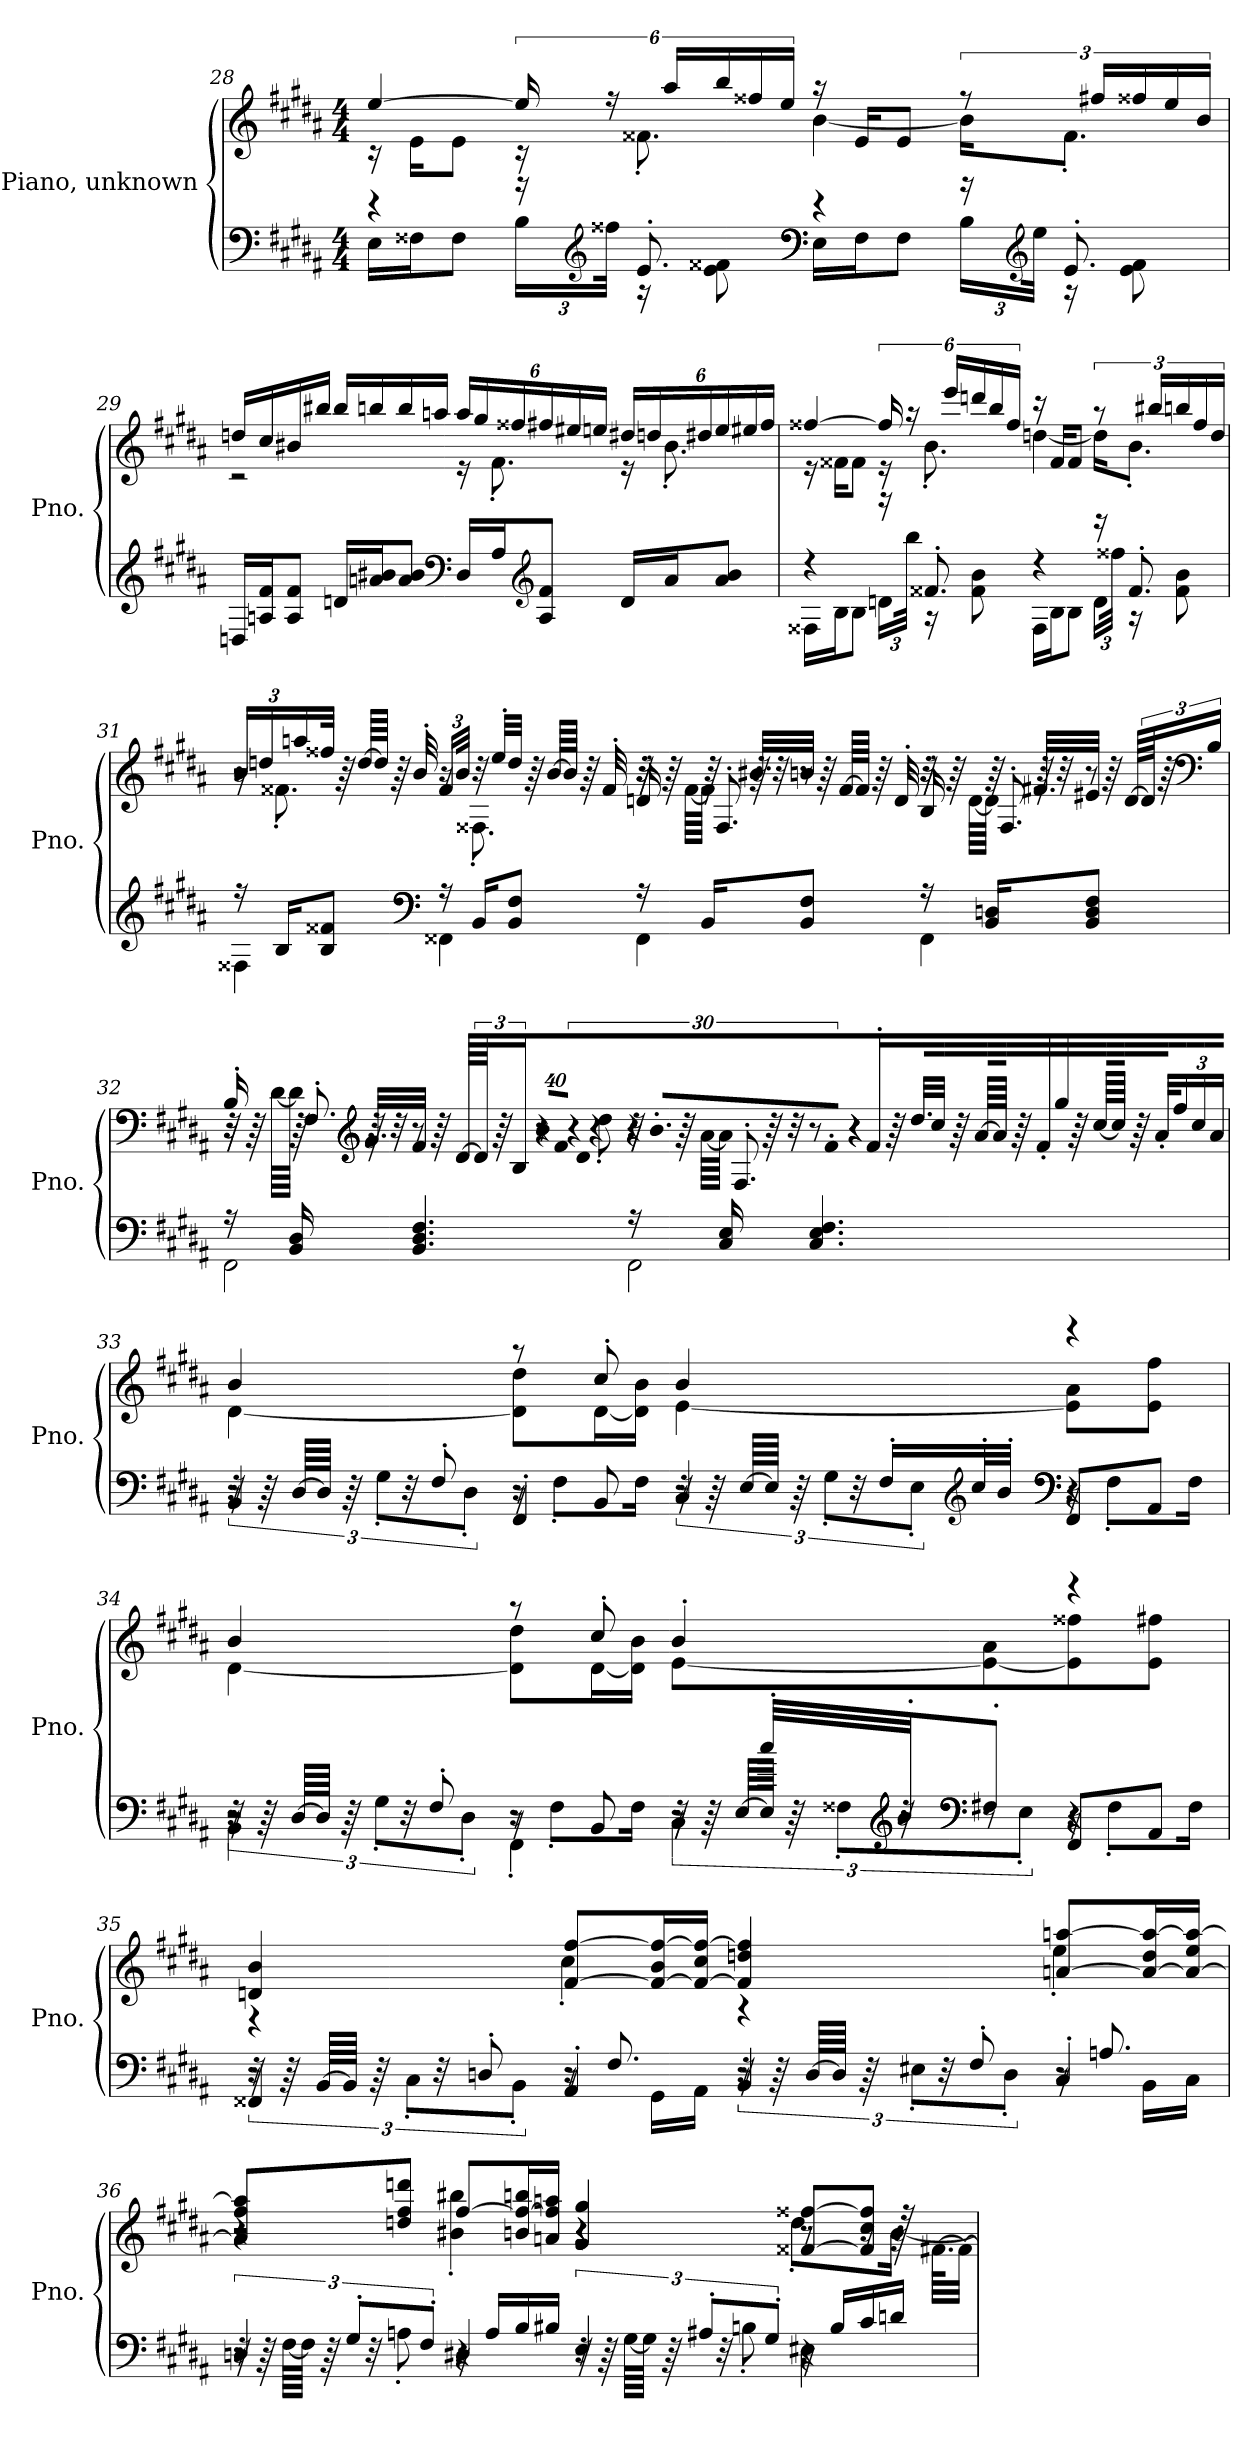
**kern	**kern
*part1	*part1
*staff2	*staff1
*I"Piano, unknown	*
*I'Pno.	*
!!LO:LB:g=z
*clefF4	*clefG2
*k[f#c#g#d#a#]	*k[f#c#g#d#a#]
*M4/4	*M4/4
=28	=28
*^	*^
4r	16E\LL	[4ee/	16r
.	16F##X\J	.	16e\KL
.	8F##\J	.	8e\J
*	*Xbrackettup	*	*
16r	24B\LL	24ee/]	16r
*clefG2	*	*	*
.	48ff##X\JJk	24r	.
8.e'/	16r	.	8.f##X'\
.	.	24aa#/LL	.
*	*	*Xbrackettup	*
.	8e\ 8f##X\	24bb/	.
.	.	24ff##X/	.
.	.	24ee/JJ	.
*clefF4	*	*	*
4r	16E\LL	16r	[4b\
.	16F##\J	16e/KL	.
.	8F##\J	8e/J	.
*	*	*brackettup	*
16r	24B\LL	12r	16b\KL]
*clefG2	*	*	*
.	48ee\JJk	.	.
8.e'/	16r	.	8.f##'\J
.	.	24ff#X/LL	.
*	*	*Xbrackettup	*
.	8e\ 8f##\	24ff##X/	.
.	.	24ee/	.
.	.	24b/JJ	.
*v	*v	*	*
!!LO:LB:g=z	!!
=29	=29	=29
16Dn/LL	16ddn/LL	2r
16An/ 16f#/J	16cc#/	.
8A/ 8f#/J	16b#X/	.
.	16bb#X/JJ	.
16dn/LL	16bb#/LL	.
16an/ 16b#X/J	16bbn/	.
8a/ 8b#/J	16bb/	.
.	16aan/JJ	.
*clefF4	*	*
16D/LL	24aa/LL	16r
.	24gg#/	.
16A/J	.	8.f#'\
.	24ff##X/	.
*clefG2	*	*
8A/ 8f#/J	24ff#X/	.
.	24ee#X/	.
.	24een/JJ	.
16d/LL	24dd#X/LL	16r
.	24ddn/	.
16a/J	.	8.b#'\
.	24dd#X/	.
8a/ 8b#/J	24ee/	.
.	24ee#X/	.
.	24ff#/JJ	.
!!LO:LB:g=z	!!
=30	=30	=30
*^	*	*
4r	16F##X\LL	[4ff##X/	16r
.	16B\J	.	16f##X\KL
.	8B\J	.	8f##\J
*	*	*brackettup	*
16r	24dn\LL	24ff##/]	16r
.	48bb\JJk	24r	.
8.f##X'/	16r	.	8.b'\
.	.	24eee/LL	.
*	*	*Xbrackettup	*
.	8f##\ 8b\	24dddn/	.
.	.	24bb/	.
.	.	24ff##/JJ	.
4r	16F##\LL	16r	[4ddn\
.	16B\J	16f##/KL	.
.	8B\J	8f##/J	.
*	*	*brackettup	*
16r	24d\LL	12r	16dd\KL]
.	48ff##X\JJk	.	.
8.f##'/	16r	.	8.b'\J
.	.	24bb#X/LL	.
*	*	*Xbrackettup	*
.	8f##\ 8b\	24bbn/	.
.	.	24ff##/	.
.	.	24dd/JJ	.
!!LO:LB:g=z
=31	=31	=31	=31
*	*	*	*^
16r	4F##X\	24b/LL	16r	2r
.	.	24ddn/	.	.
16B/KL	.	.	8.f##X'\	.
.	.	24aan/	.	.
8B/ 8f##X/J	.	32ff##X/JJk	.	.
.	.	64r	.	.
.	.	[64dd/LLLL	.	.
.	.	64dd/JJJJ]	.	.
.	.	64r	.	.
.	.	32b'/	.	.
*clefF4	*	*	*	*
16r	4FF##X\	24f##/LL	16r	.
.	.	48b/JJk	.	.
16BB/KL	.	32r	8.F##X'\	.
.	.	32ee'/LLL	.	.
8BB/ 8F##/J	.	32dd/JJJ	.	.
.	.	64r	.	.
.	.	[64b/LLLL	.	.
.	.	64b/JJJJ]	.	.
.	.	64r	.	.
.	.	32f##'/	.	.
16r	4FF##\	16dn'/	32r	16r
.	.	.	64r	.
.	.	.	[64f##\LLLL	.
16BB/KL	.	64r	64f##\JJJJ]	8.F##'/
.	.	32.b#X/LLL	64r	.
.	.	.	32r	.
8BB/ 8F##/J	.	32bn/JJJ	8r	.
.	.	64r	.	.
.	.	[64f##/LLLL	.	.
.	.	64f##/JJJJ]	.	.
.	.	64r	.	.
.	.	32d'/	.	.
16r	4FF##\	16B'/	32r	16r
.	.	.	64r	.
.	.	.	[64d\LLLL	.
16BB/ 16Dn/KL	.	64r	64d\JJJJ]	8.F##'/
.	.	32.f#X/LLL	64r	.
.	.	.	32r	.
8BB/ 8D/ 8F##/J	.	32e#X/JJJ	8r	.
.	.	64r	.	.
.	.	[64d/LLLL	.	.
*	*	*brackettup	*	*
.	.	96d/JJJJ]	.	.
.	.	96r	.	.
*	*	*clefF4	*	*
.	.	24B/	.	.
!!LO:PB:g=z	!!	!!
=32	=32	=32	=32	=32
16r	2FF#\	16B'/	32r	16r
.	.	.	64r	.
.	.	.	[64d#\LLLL	.
16BB/ 16D#/	.	64r	64d#\JJJJ]	8.F#'/
*	*	*clefG2	*	*
.	.	32.g#/LLL	64r	.
.	.	.	32r	.
4.BB/ 4.D#/ 4.F#/	.	32f#/JJJ	8r	.
.	.	64r	.	.
.	.	[64d#/LLLL	.	.
.	.	96d#/JJJJ]	.	.
.	.	96r	.	.
.	.	24B/	.	.
!	!	!LO:N:vis=32	!	!
.	.	640%23b/LLL	8r	4r
!	!	!LO:N:vis=32	!	!
.	.	640%23f#/JJJ	.	.
!	!	!LO:N:vis=64	!	!
.	.	960%17r	.	.
!	!	!LO:N:vis=64	!	!
.	.	960%17d#/	.	.
!	!	!LO:N:vis=32	!	!
.	.	640%23r	.	.
.	.	.	8dd#'\	.
!	!	!LO:N:vis=64	!	!
.	.	960%17r	.	.
!	!	!LO:N:vis=32.	!	!
.	.	1920%103b'/LLL	.	.
!	!	!LO:N:vis=32	!	!
.	.	640%23f#'/JJJ	.	.
16r	2FF#\	.	32r	16r
.	.	16f#'/	.	.
.	.	.	64r	.
.	.	.	[64a#\LLLL	.
16C#/ 16E/	.	.	64a#\JJJJ]	8.F#'/
.	.	64r	.	.
.	.	.	64r	.
.	.	32.dd#/LLL	.	.
.	.	.	32r	.
4.C#/ 4.E/ 4.F#/	.	.	8r	.
.	.	32cc#/JJJ	.	.
.	.	64r	.	.
.	.	[64a#/LLLL	.	.
.	.	64a#/JJJJ]	.	.
.	.	64r	.	.
.	.	32f#'/	.	.
.	.	.	4r	4r
.	.	32gg#/	.	.
.	.	64r	.	.
.	.	[64cc#/LLLL	.	.
.	.	64cc#/JJJJ]	.	.
.	.	64r	.	.
.	.	32a#'/KLL	.	.
*	*	*Xbrackettup	*	*
.	.	24ff#/	.	.
.	.	24cc#/	.	.
.	.	24a#/JJ	.	.
1920ryy	1920ryy	.	1920ryy	1920ryy
*	*	*v	*v	*v
!!LO:LB:g=z
=33	=33	=33
*	*brackettup	*
*	*^	*^
32r	12r	4BB/	4b/	[4d#\
64r	.	.	.	.
[64D#/LLLL	.	.	.	.
64D#/JJJJ]	.	.	.	.
64r	.	.	.	.
.	12G#'\L	.	.	.
32r	.	.	.	.
8F#'/	.	.	.	.
.	12D#'\J	.	.	.
8r	16r	4FF#'/	8r	8d#\] 8dd#\L
.	8F#'\L	.	.	.
8BB/	.	.	8cc#'/	[16d#\L
.	16F#\Jk	.	.	16d#\] 16b\JJ
32r	12r	4C#/	4b/	[4e\
64r	.	.	.	.
[64E/LLLL	.	.	.	.
64E/JJJJ]	.	.	.	.
64r	.	.	.	.
.	12G#'\L	.	.	.
32r	.	.	.	.
16F#'/LL	.	.	.	.
.	12E'\J	.	.	.
*clefG2	*	*	*	*
32cc#'/L	.	.	.	.
32b'/JJJ	.	.	.	.
*clefF4	*	*	*	*
4r	16r	8FF#/L	4r	8e\] 8a#\L
.	8F#'\L	.	.	.
.	.	8AA#/J	.	8e\ 8ff#\J
.	16F#\Jk	.	.	.
!!LO:LB:g=z	!!
=34	=34	=34	=34	=34
*	*	*^	*	*
32r	12r	2r	4BB\	4b/	[4d#\
64r	.	.	.	.	.
[64D#/LLLL	.	.	.	.	.
64D#/JJJJ]	.	.	.	.	.
64r	.	.	.	.	.
.	12G#'\L	.	.	.	.
32r	.	.	.	.	.
8F#'/	.	.	.	.	.
.	12D#'\J	.	.	.	.
8r	16r	.	4FF#'\	8r	8d#\] 8dd#\L
.	8F#'\L	.	.	.	.
8BB/	.	.	.	8cc#'/	[16d#\L
.	16F#\Jk	.	.	.	16d#\] 16b\JJ
16r	12r	32r	4C#\	4b'/	[8e\L
.	.	64r	.	.	.
.	.	[64E/LLLL	.	.	.
32cc#'/LLL	.	64E/JJJJ]	.	.	.
.	.	64r	.	.	.
.	12F##X'\L	.	.	.	.
*clefG2	*	*	*	*	*
32b'/JJ	.	32r	.	.	.
*clefF4	*	*	*	*	*
8F#X'/J	.	8r	.	.	8e\_ 8a#\
.	12E'\J	.	.	.	.
8FF#/L	16r	4r	4r	4r	8e\] 8ff##X\
.	8F#'\L	.	.	.	.
8AA#/J	.	.	.	.	8e\ 8ff#X\J
.	16F#\Jk	.	.	.	.
*	*	*v	*v	*	*
!!LO:LB:g=z	!!
=35	=35	=35	=35	=35
32r	12r	4FF##X/	4dn/ 4b/	4r
64r	.	.	.	.
[64BB/LLLL	.	.	.	.
64BB/JJJJ]	.	.	.	.
64r	.	.	.	.
.	12C#'\L	.	.	.
32r	.	.	.	.
8Dn'/	.	.	.	.
.	12BB'\J	.	.	.
16r	8r	4AA#'/	[8f#/ [8ff#/L	4cc#'\
8.F#/	.	.	.	.
.	16GG#\LL	.	16f#/_ 16b/ 16ff#/_L	.
.	16AA#\JJ	.	16f#/_ 16cc#/ 16ff#/_JJ	.
32r	12r	4BB/	4f#/] 4ddn/ 4ff#/]	4r
64r	.	.	.	.
[64D/LLLL	.	.	.	.
64D/JJJJ]	.	.	.	.
64r	.	.	.	.
.	12E#X'\L	.	.	.
32r	.	.	.	.
8F#'/	.	.	.	.
.	12D'\J	.	.	.
16r	8r	4C#'/	[8an/ [8aan/L	4ee'\
8.An/	.	.	.	.
.	16BB\LL	.	16a/_ 16dd/ 16aa/_L	.
.	16C#\JJ	.	16a/_ 16ee/ 16aa/_JJ	.
!!LO:LB:g=z
=36	=36	=36	=36	=36
*	*	*	*	*^
12r	32r	4Dn/	8a/] 8ff#/ 8aa/]L	4r	2r
.	64r	.	.	.	.
.	[64F#\LLLL	.	.	.	.
.	64F#\JJJJ]	.	.	.	.
.	64r	.	.	.	.
12G#'/L	.	.	.	.	.
.	32r	.	.	.	.
.	8An'\	.	8ddn/ 8ff#/ 8dddn/J	.	.
12F#'/J	.	.	.	.	.
16r	4r	4D#X/	[8ff#/L	4b#X\' 4bb#X\'	.
16A/LL	.	.	.	.	.
16B/	.	.	16bn/ 16ff#/_ 16bbn/L	.	.
16B#X/JJ	.	.	16an/ 16ff#/] 16aan/JJ	.	.
12r	32r	4E/	4g#/ 4gg#/	4r	4r
.	64r	.	.	.	.
.	[64G#\LLLL	.	.	.	.
.	64G#\JJJJ]	.	.	.	.
.	64r	.	.	.	.
12A#X'/L	.	.	.	.	.
.	32r	.	.	.	.
.	8Bn'\	.	.	.	.
12G#'/J	.	.	.	.	.
16r	4E#X\	4r	[8f##X/ [8ff##X/L	8.dd'\L	8r
16B/LL	.	.	.	.	.
16c#/	.	.	8f##/] 8cc#/ 8ff##/]J	.	16r
16dn/JJ	.	.	.	[16b\Jk	128r
.	.	.	.	.	[64.f#X\KLLL
.	.	.	.	.	32f#\JJJ_
*v	*v	*v	*	*	*
*	*v	*v	*v
=	=
*-	*-
